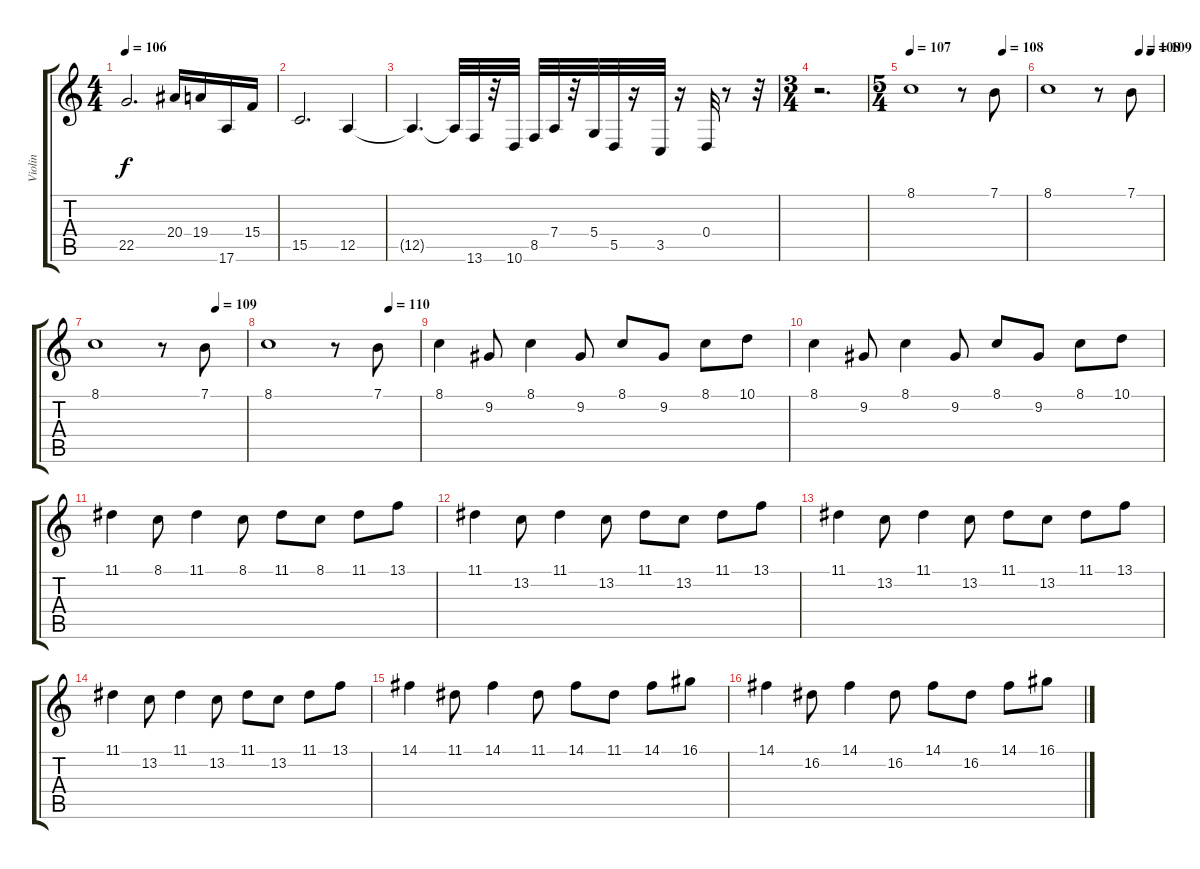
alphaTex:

\track ("Violin" "Violin") {instrument synthstrings1}
\staff {score tabs}
\tuning (E4 B3 G3 D3 A2 E2) {hide}
\ts (4 4)
\tempo 106
\clef g2
\ks c
22.5.2{d dy f} 20.4.16 19.4.16 17.6.16 15.4.16 |
15.5.2{d} 12.5.4 |
12.5{t}.4{d} 12.5{t}.32 13.6.32 r.32 10.6.32 8.5.32 7.4.32 r.32 5.4.32 5.5.32 r.16 3.5.32 r.16 0.4.32 r.8 r.32 |
\ts (3 4)
r.2{d} |
\ts (5 4)
\tempo 107
\tempo (108 0.8)
8.1.1 r.8 7.1.8 |
\tempo (108 0.8)
\tempo (109 0.9)
8.1.1 r.8 7.1.8 |
\tempo (109 0.8)
8.1.1 r.8 7.1.8 |
\tempo (110 0.8)
8.1.1 r.8 7.1.8 |
8.1.4 9.2.8 8.1.4 9.2.8 8.1.8 9.2.8 8.1.8 10.1.8 |
8.1.4 9.2.8 8.1.4 9.2.8 8.1.8 9.2.8 8.1.8 10.1.8 |
11.1.4 8.1.8 11.1.4 8.1.8 11.1.8 8.1.8 11.1.8 13.1.8 |
11.1.4 13.2.8 11.1.4 13.2.8 11.1.8 13.2.8 11.1.8 13.1.8 |
11.1.4 13.2.8 11.1.4 13.2.8 11.1.8 13.2.8 11.1.8 13.1.8 |
11.1.4 13.2.8 11.1.4 13.2.8 11.1.8 13.2.8 11.1.8 13.1.8 |
14.1.4 11.1.8 14.1.4 11.1.8 14.1.8 11.1.8 14.1.8 16.1.8 |
14.1.4 16.2.8 14.1.4 16.2.8 14.1.8 16.2.8 14.1.8 16.1.8
